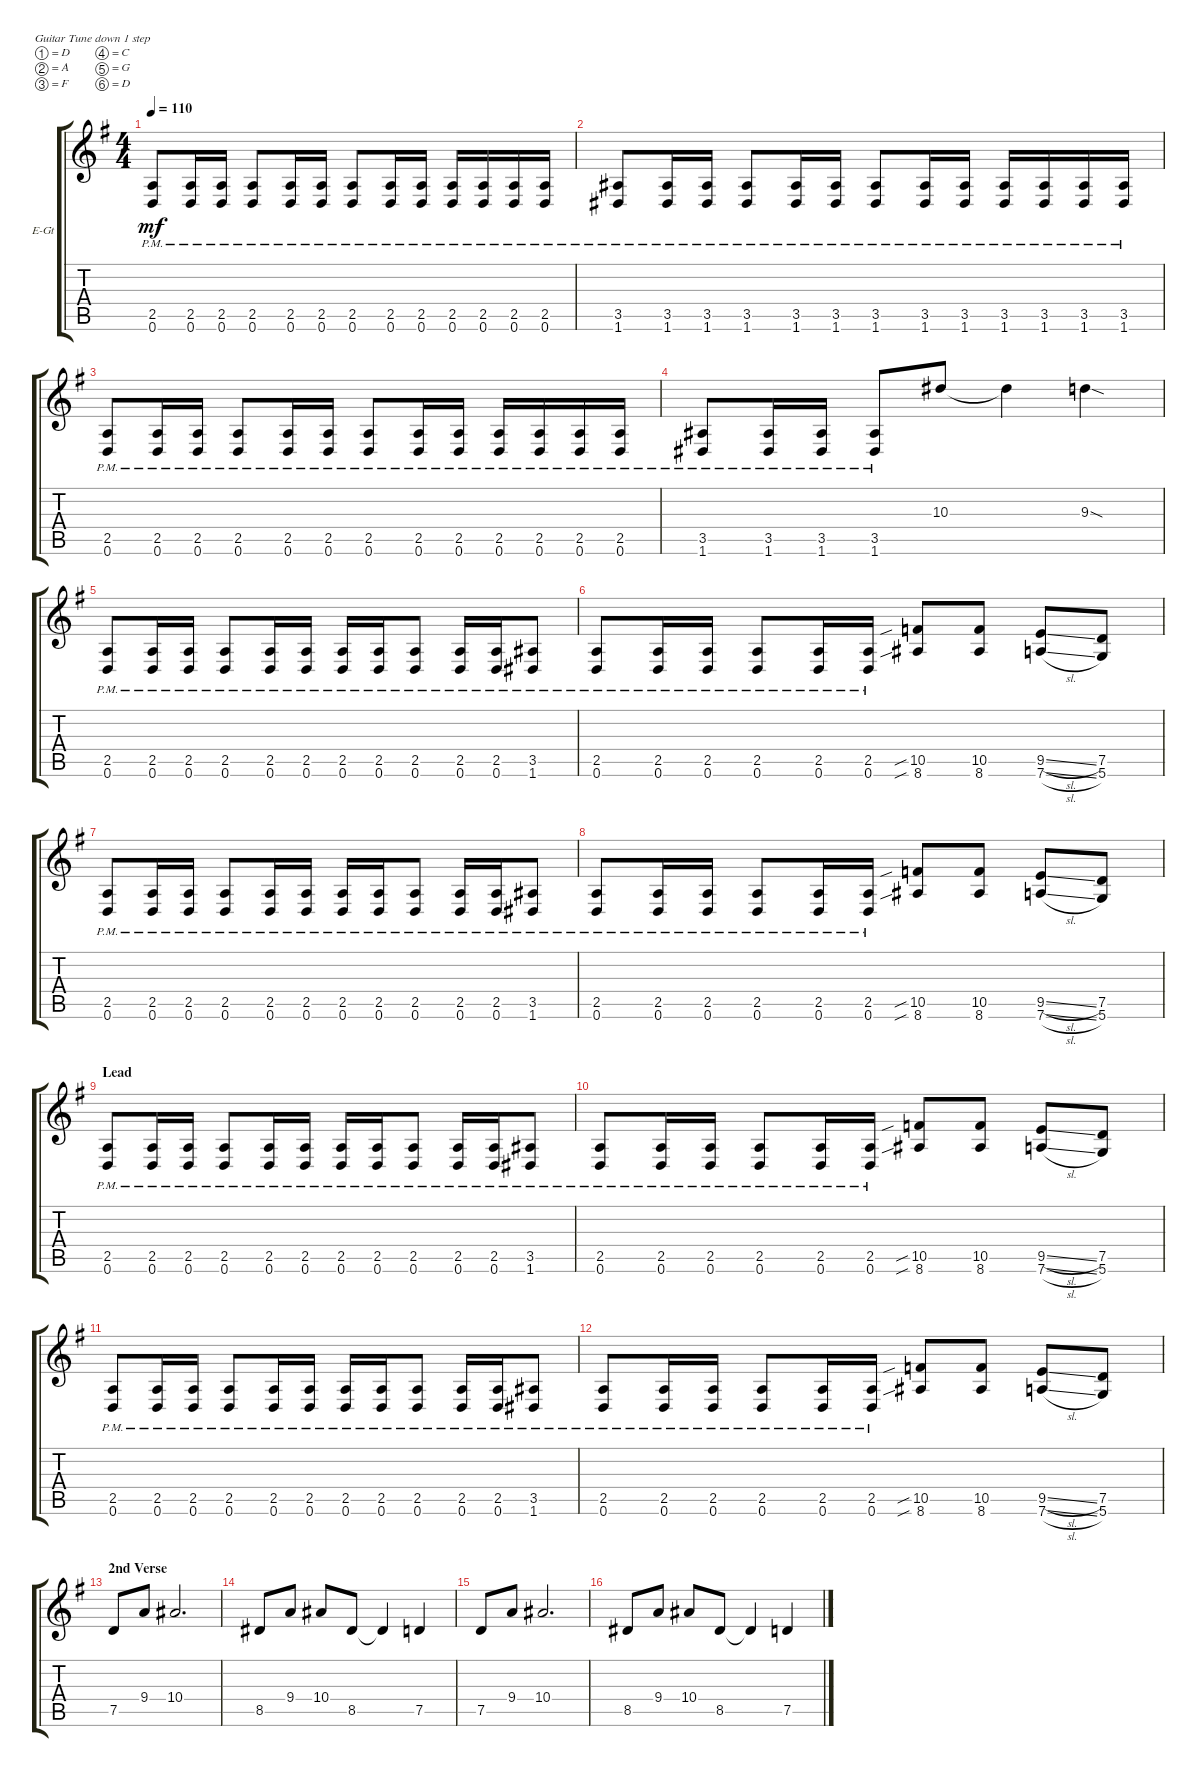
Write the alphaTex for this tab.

\defaultSystemsLayout 4
\bracketExtendMode groupsimilarinstruments
\firstSystemTrackNameOrientation horizontal
\otherSystemsTrackNameOrientation horizontal
\track ("Left" "E-Gt") {instrument distortionguitar}
\staff {score tabs}
\tuning (D4 A3 F3 C3 G2 D2)
\ts (4 4)
\tempo 110
\clef g2
\ks eminor
(0.6{pm} 2.5{pm}).8{dy mf} (0.6{pm} 2.5{pm}).16 (0.6{pm} 2.5{pm}).16 (0.6{pm} 2.5{pm}).8 (0.6{pm} 2.5{pm}).16 (0.6{pm} 2.5{pm}).16 (0.6{pm} 2.5{pm}).8 (0.6{pm} 2.5{pm}).16 (0.6{pm} 2.5{pm}).16 (0.6{pm} 2.5{pm}).16 (0.6{pm} 2.5{pm}).16 (0.6{pm} 2.5{pm}).16 (0.6{pm} 2.5{pm}).16 |
(1.6{pm} 3.5{pm}).8 (1.6{pm} 3.5{pm}).16 (1.6{pm} 3.5{pm}).16 (1.6{pm} 3.5{pm}).8 (1.6{pm} 3.5{pm}).16 (1.6{pm} 3.5{pm}).16 (1.6{pm} 3.5{pm}).8 (1.6{pm} 3.5{pm}).16 (1.6{pm} 3.5{pm}).16 (1.6{pm} 3.5{pm}).16 (1.6{pm} 3.5{pm}).16 (1.6{pm} 3.5{pm}).16 (1.6{pm} 3.5{pm}).16 |
(0.6{pm} 2.5{pm}).8 (0.6{pm} 2.5{pm}).16 (0.6{pm} 2.5{pm}).16 (0.6{pm} 2.5{pm}).8 (0.6{pm} 2.5{pm}).16 (0.6{pm} 2.5{pm}).16 (0.6{pm} 2.5{pm}).8 (0.6{pm} 2.5{pm}).16 (0.6{pm} 2.5{pm}).16 (0.6{pm} 2.5{pm}).16 (0.6{pm} 2.5{pm}).16 (0.6{pm} 2.5{pm}).16 (0.6{pm} 2.5{pm}).16 |
(1.6{pm} 3.5{pm}).8 (1.6{pm} 3.5{pm}).16 (1.6{pm} 3.5{pm}).16 (1.6{pm} 3.5{pm}).8 10.3.8 10.3{t}.4 9.3{sod}.4 |
(0.6{pm} 2.5{pm}).8 (0.6{pm} 2.5{pm}).16 (0.6{pm} 2.5{pm}).16 (0.6{pm} 2.5{pm}).8 (0.6{pm} 2.5{pm}).16 (0.6{pm} 2.5{pm}).16 (0.6{pm} 2.5{pm}).16 (0.6{pm} 2.5{pm}).16 (0.6{pm} 2.5{pm}).8 (0.6{pm} 2.5{pm}).16 (0.6{pm} 2.5{pm}).16 (3.5{pm} 1.6{pm}).8 |
(0.6{pm} 2.5{pm}).8 (0.6{pm} 2.5{pm}).16 (0.6{pm} 2.5{pm}).16 (0.6{pm} 2.5{pm}).8 (0.6{pm} 2.5{pm}).16 (0.6{pm} 2.5{pm}).16 (8.6{sib} 10.5{sib}).8 (8.6 10.5).8 (9.5{sl} 7.6{sl}).8 (5.6 7.5).8 |
(0.6{pm} 2.5{pm}).8 (0.6{pm} 2.5{pm}).16 (0.6{pm} 2.5{pm}).16 (0.6{pm} 2.5{pm}).8 (0.6{pm} 2.5{pm}).16 (0.6{pm} 2.5{pm}).16 (0.6{pm} 2.5{pm}).16 (0.6{pm} 2.5{pm}).16 (0.6{pm} 2.5{pm}).8 (0.6{pm} 2.5{pm}).16 (0.6{pm} 2.5{pm}).16 (3.5{pm} 1.6{pm}).8 |
(0.6{pm} 2.5{pm}).8 (0.6{pm} 2.5{pm}).16 (0.6{pm} 2.5{pm}).16 (0.6{pm} 2.5{pm}).8 (0.6{pm} 2.5{pm}).16 (0.6{pm} 2.5{pm}).16 (8.6{sib} 10.5{sib}).8 (8.6 10.5).8 (9.5{sl} 7.6{sl}).8 (5.6 7.5).8 |
\section ("" "Lead")
(0.6{pm} 2.5{pm}).8 (0.6{pm} 2.5{pm}).16 (0.6{pm} 2.5{pm}).16 (0.6{pm} 2.5{pm}).8 (0.6{pm} 2.5{pm}).16 (0.6{pm} 2.5{pm}).16 (0.6{pm} 2.5{pm}).16 (0.6{pm} 2.5{pm}).16 (0.6{pm} 2.5{pm}).8 (0.6{pm} 2.5{pm}).16 (0.6{pm} 2.5{pm}).16 (3.5{pm} 1.6{pm}).8 |
(0.6{pm} 2.5{pm}).8 (0.6{pm} 2.5{pm}).16 (0.6{pm} 2.5{pm}).16 (0.6{pm} 2.5{pm}).8 (0.6{pm} 2.5{pm}).16 (0.6{pm} 2.5{pm}).16 (8.6{sib} 10.5{sib}).8 (8.6 10.5).8 (9.5{sl} 7.6{sl}).8 (5.6 7.5).8 |
(0.6{pm} 2.5{pm}).8 (0.6{pm} 2.5{pm}).16 (0.6{pm} 2.5{pm}).16 (0.6{pm} 2.5{pm}).8 (0.6{pm} 2.5{pm}).16 (0.6{pm} 2.5{pm}).16 (0.6{pm} 2.5{pm}).16 (0.6{pm} 2.5{pm}).16 (0.6{pm} 2.5{pm}).8 (0.6{pm} 2.5{pm}).16 (0.6{pm} 2.5{pm}).16 (3.5{pm} 1.6{pm}).8 |
(0.6{pm} 2.5{pm}).8 (0.6{pm} 2.5{pm}).16 (0.6{pm} 2.5{pm}).16 (0.6{pm} 2.5{pm}).8 (0.6{pm} 2.5{pm}).16 (0.6{pm} 2.5{pm}).16 (8.6{sib} 10.5{sib}).8 (8.6 10.5).8 (9.5{sl} 7.6{sl}).8 (5.6 7.5).8 |
\section ("" "2nd Verse")
7.5.8 9.4.8 10.4.2{d} |
8.5.8 9.4.8 10.4.8 8.5.8 8.5{t}.4 7.5.4 |
7.5.8 9.4.8 10.4.2{d} |
8.5.8 9.4.8 10.4.8 8.5.8 8.5{t}.4 7.5.4
